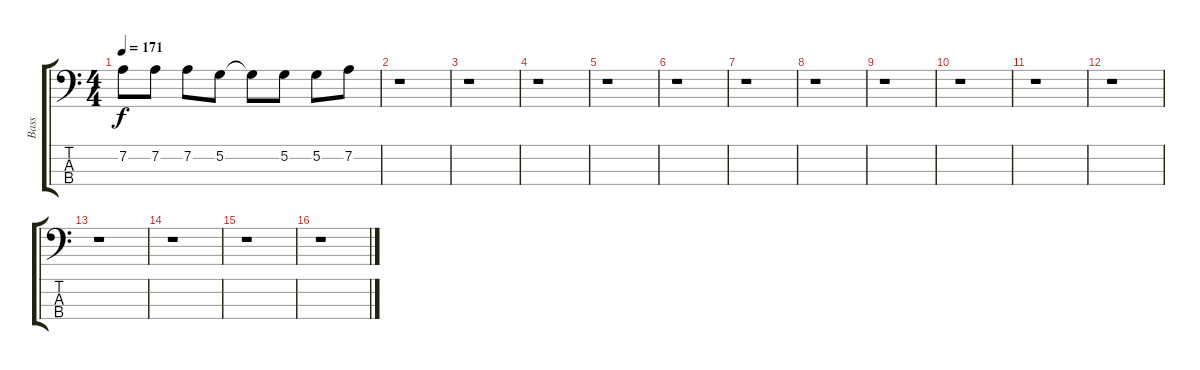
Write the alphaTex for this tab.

\track ("Bass" "Bass") {instrument electricbasspick}
\staff {score tabs}
\tuning (G2 D2 A1 E1) {hide}
\ts (4 4)
\tempo 171
\clef f4
\ks c
7.2.8{dy f} 7.2.8 7.2.8 5.2.8 5.2{t}.8 5.2.8 5.2.8 7.2.8 |
r.1 |
r.1 |
r.1 |
r.1 |
r.1 |
r.1 |
r.1 |
r.1 |
r.1 |
r.1 |
r.1 |
r.1 |
r.1 |
r.1 |
r.1
